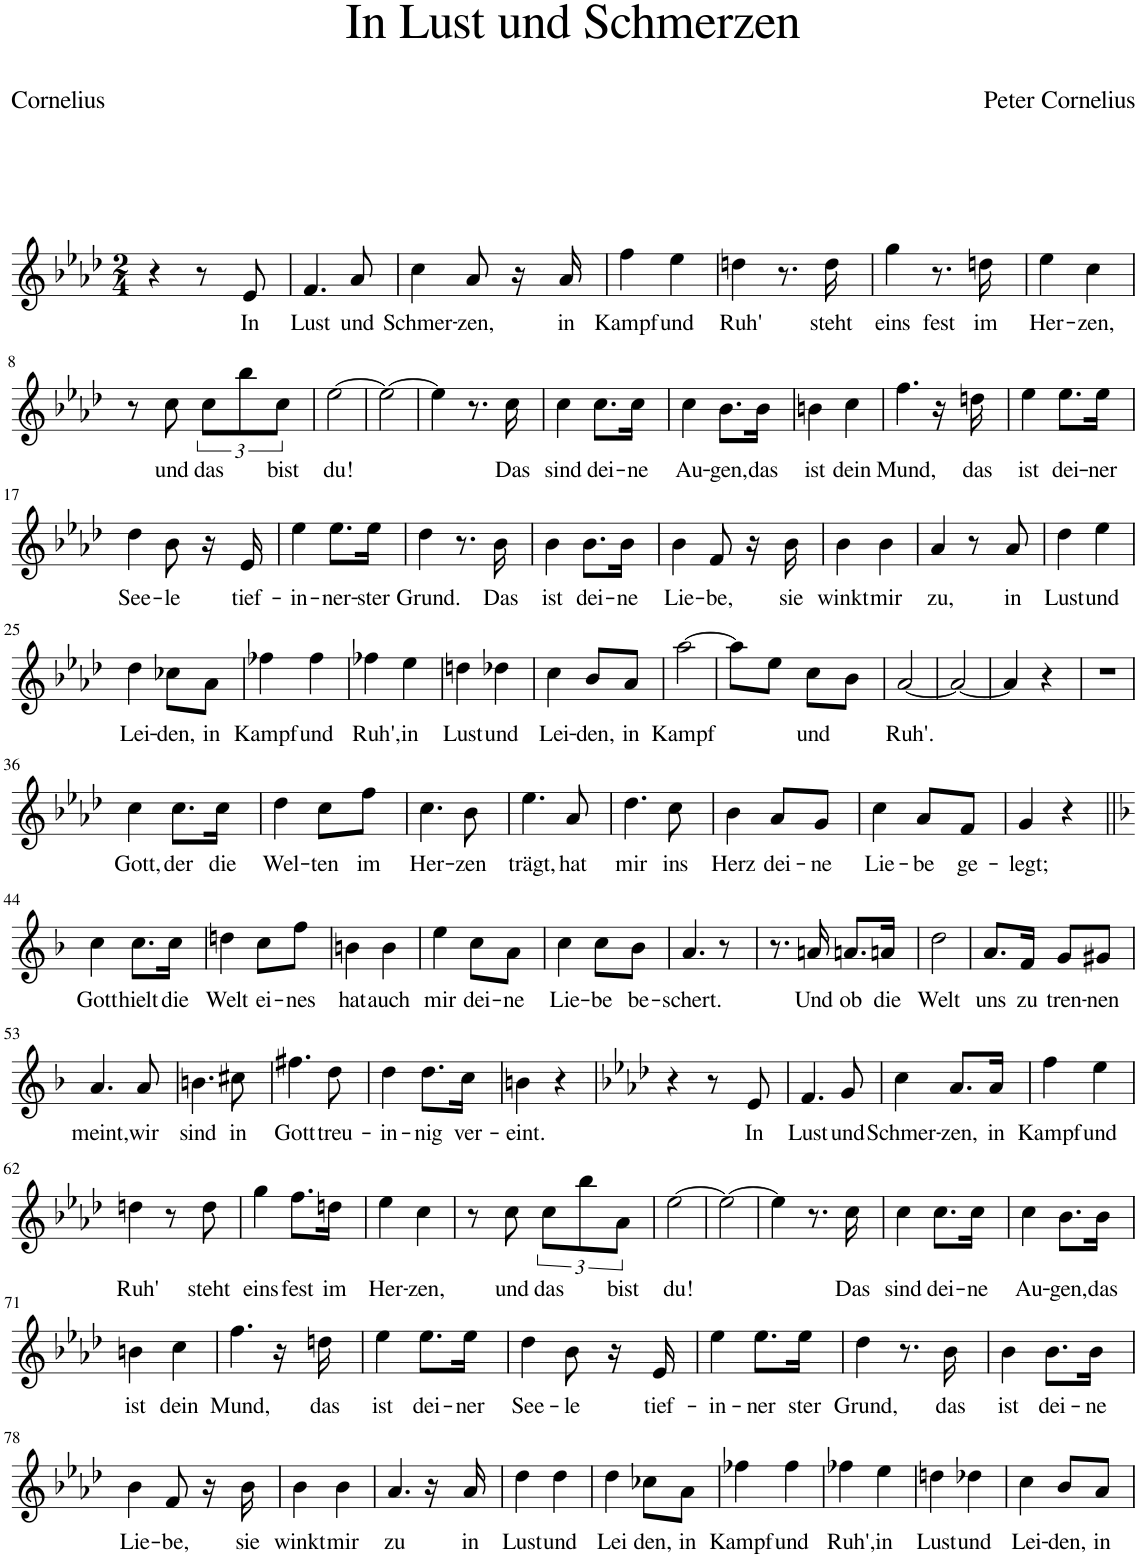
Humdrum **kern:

**kern	**text
*part1	*part1
*staff1	*staff1
*I"Piano	*
*I'Pno	*
*clefG2	*
*k[b-e-a-d-]	*
*M2/4	*
=1	=1
4r	.
8r	.
!	!LO:LY:b
8e-/	In
=2	=2
!	!LO:LY:b
4.f/	Lust
!	!LO:LY:b
8a-/	und
=3	=3
!	!LO:LY:b
4cc\	Schmer-
!	!LO:LY:b
8a-/	-zen,
16r	.
!	!LO:LY:b
16a-/	in
=4	=4
!	!LO:LY:b
4ff\	Kampf
!	!LO:LY:b
4ee-\	und
=5	=5
!	!LO:LY:b
4ddn\	Ruh'
8.r	.
!	!LO:LY:b
16dd\	steht
=6	=6
!	!LO:LY:b
4gg\	eins
!	!LO:LY:b
8.r	fest
!	!LO:LY:b
16ddn\	im
=7	=7
!	!LO:LY:b
4ee-\	Her-
!	!LO:LY:b
4cc\	-zen,
!!LO:LB:g=z
=8	=8
8r	.
!	!LO:LY:b
8cc\	und
!	!LO:LY:b
12cc\L	das
12bb-\	.
!	!LO:LY:b
12cc\J	bist
=9	=9
!	!LO:LY:b
[2ee-\	du!
=10	=10
2ee-\_	.
=11	=11
4ee-\]	.
8.r	.
!	!LO:LY:b
16cc\	Das
=12	=12
!	!LO:LY:b
4cc\	sind
!	!LO:LY:b
8.cc\L	dei-
!	!LO:LY:b
16cc\Jk	-ne
=13	=13
!	!LO:LY:b
4cc\	Au-
!	!LO:LY:b
8.b-\L	-gen,
!	!LO:LY:b
16b-\Jk	das
=14	=14
!	!LO:LY:b
4bn\	ist
!	!LO:LY:b
4cc\	dein
=15	=15
!	!LO:LY:b
4.ff\	Mund,
16r	.
!	!LO:LY:b
16ddn\	das
=16	=16
!	!LO:LY:b
4ee-\	ist
!	!LO:LY:b
8.ee-\L	dei-
!	!LO:LY:b
16ee-\Jk	-ner
!!LO:LB:g=z
=17	=17
!	!LO:LY:b
4dd-\	See-
!	!LO:LY:b
8b-\	-le
16r	.
!	!LO:LY:b
16e-/	tief-
=18	=18
!	!LO:LY:b
4ee-\	-in-
!	!LO:LY:b
8.ee-\L	-ner-
!	!LO:LY:b
16ee-\Jk	-ster
=19	=19
!	!LO:LY:b
4dd-\	Grund.
8.r	.
!	!LO:LY:b
16b-\	Das
=20	=20
!	!LO:LY:b
4b-\	ist
!	!LO:LY:b
8.b-\L	dei-
!	!LO:LY:b
16b-\Jk	-ne
=21	=21
!	!LO:LY:b
4b-\	Lie-
!	!LO:LY:b
8f/	-be,
16r	.
!	!LO:LY:b
16b-\	sie
=22	=22
!	!LO:LY:b
4b-\	winkt
!	!LO:LY:b
4b-\	mir
=23	=23
!	!LO:LY:b
4a-/	zu,
8r	.
!	!LO:LY:b
8a-/	in
=24	=24
!	!LO:LY:b
4dd-\	Lust
!	!LO:LY:b
4ee-\	und
!!LO:LB:g=z
=25	=25
!	!LO:LY:b
4dd-\	Lei-
!	!LO:LY:b
8cc-X\L	-den,
!	!LO:LY:b
8a-\J	in
=26	=26
!	!LO:LY:b
4ff-X\	Kampf
!	!LO:LY:b
4ff-\	und
=27	=27
!	!LO:LY:b
4ff-X\	Ruh',
!	!LO:LY:b
4ee-\	in
=28	=28
!	!LO:LY:b
4ddn\	Lust
!	!LO:LY:b
4dd-X\	und
=29	=29
!	!LO:LY:b
4cc\	Lei-
!	!LO:LY:b
8b-/L	-den,
!	!LO:LY:b
8a-/J	in
=30	=30
!	!LO:LY:b
[2aa-\	Kampf
=31	=31
8aa-\L]	.
8ee-\J	.
!	!LO:LY:b
8cc\L	und
8b-\J	.
=32	=32
!	!LO:LY:b
[2a-/	Ruh'.
=33	=33
2a-/_	.
=34	=34
4a-/]	.
4r	.
=35	=35
2r	.
!!LO:LB:g=z
=36	=36
!	!LO:LY:b
4cc\	Gott,
!	!LO:LY:b
8.cc\L	der
!	!LO:LY:b
16cc\Jk	die
=37	=37
!	!LO:LY:b
4dd-\	Wel-
!	!LO:LY:b
8cc\L	-ten
!	!LO:LY:b
8ff\J	im
=38	=38
!	!LO:LY:b
4.cc\	Her-
!	!LO:LY:b
8b-\	-zen
=39	=39
!	!LO:LY:b
4.ee-\	trägt,
!	!LO:LY:b
8a-/	hat
=40	=40
!	!LO:LY:b
4.dd-\	mir
!	!LO:LY:b
8cc\	ins
=41	=41
!	!LO:LY:b
4b-\	Herz
!	!LO:LY:b
8a-/L	dei-
!	!LO:LY:b
8g/J	-ne
=42	=42
!	!LO:LY:b
4cc\	Lie-
!	!LO:LY:b
8a-/L	-be
!	!LO:LY:b
8f/J	ge-
=43	=43
!	!LO:LY:b
4g/	-legt;
4r	.
!!LO:LB:g=z
=44||	=44||
*k[b-]	*
!	!LO:LY:b
4cc\	Gott
!	!LO:LY:b
8.cc\L	hielt
!	!LO:LY:b
16cc\Jk	die
=45	=45
!	!LO:LY:b
4ddn\	Welt
!	!LO:LY:b
8cc\L	ei-
!	!LO:LY:b
8ff\J	-nes
=46	=46
!	!LO:LY:b
4bn\	hat
!	!LO:LY:b
4b\	auch
=47	=47
!	!LO:LY:b
4ee\	mir
!	!LO:LY:b
8cc\L	dei-
!	!LO:LY:b
8a\J	-ne
=48	=48
!	!LO:LY:b
4cc\	Lie-
!	!LO:LY:b
8cc\L	-be
!	!LO:LY:b
8b-\J	be-
=49	=49
!	!LO:LY:b
4.a/	-schert.
8r	.
=50	=50
8.r	.
!	!LO:LY:b
16an/	Und
!	!LO:LY:b
8.an/L	ob
!	!LO:LY:b
16an/Jk	die
=51	=51
!	!LO:LY:b
2dd\	Welt
=52	=52
!	!LO:LY:b
8.a/L	uns
!	!LO:LY:b
16f/Jk	zu
!	!LO:LY:b
8g/L	tren-
!	!LO:LY:b
8g#X/J	-nen
!!LO:LB:g=z
=53	=53
!	!LO:LY:b
4.a/	meint,
!	!LO:LY:b
8a/	wir
=54	=54
!	!LO:LY:b
4.bn\	sind
!	!LO:LY:b
8cc#X\	in
=55	=55
!	!LO:LY:b
4.ff#X\	Gott
!	!LO:LY:b
8dd\	treu-
=56	=56
!	!LO:LY:b
4dd\	-in-
!	!LO:LY:b
8.dd\L	-nig
!	!LO:LY:b
16cc\Jk	ver-
=57	=57
!	!LO:LY:b
4bn\	-eint.
4r	.
=58	=58
*k[b-e-a-d-]	*
4r	.
8r	.
!	!LO:LY:b
8e-/	In
=59	=59
!	!LO:LY:b
4.f/	Lust
!	!LO:LY:b
8g/	und
=60	=60
!	!LO:LY:b
4cc\	Schmer-
!	!LO:LY:b
8.a-/L	-zen,
!	!LO:LY:b
16a-/Jk	in
=61	=61
!	!LO:LY:b
4ff\	Kampf
!	!LO:LY:b
4ee-\	und
!!LO:LB:g=z
=62	=62
!	!LO:LY:b
4ddn\	Ruh'
8r	.
!	!LO:LY:b
8dd\	steht
=63	=63
!	!LO:LY:b
4gg\	eins
!	!LO:LY:b
8.ff\L	fest
!	!LO:LY:b
16ddn\Jk	im
=64	=64
!	!LO:LY:b
4ee-\	Her-
!	!LO:LY:b
4cc\	-zen,
=65	=65
8r	.
!	!LO:LY:b
8cc\	und
!	!LO:LY:b
12cc\L	das
12bb-\	.
!	!LO:LY:b
12a-\J	bist
=66	=66
!	!LO:LY:b
[2ee-\	du!
=67	=67
2ee-\_	.
=68	=68
4ee-\]	.
8.r	.
!	!LO:LY:b
16cc\	Das
=69	=69
!	!LO:LY:b
4cc\	sind
!	!LO:LY:b
8.cc\L	dei-
!	!LO:LY:b
16cc\Jk	-ne
=70	=70
!	!LO:LY:b
4cc\	Au-
!	!LO:LY:b
8.b-\L	-gen,
!	!LO:LY:b
16b-\Jk	das
!!LO:LB:g=z
=71	=71
!	!LO:LY:b
4bn\	ist
!	!LO:LY:b
4cc\	dein
=72	=72
!	!LO:LY:b
4.ff\	Mund,
16r	.
!	!LO:LY:b
16ddn\	das
=73	=73
!	!LO:LY:b
4ee-\	ist
!	!LO:LY:b
8.ee-\L	dei-
!	!LO:LY:b
16ee-\Jk	-ner
=74	=74
!	!LO:LY:b
4dd-\	See-
!	!LO:LY:b
8b-\	-le
16r	.
!	!LO:LY:b
16e-/	tief-
=75	=75
!	!LO:LY:b
4ee-\	-in-
!	!LO:LY:b
8.ee-\L	-ner
!	!LO:LY:b
16ee-\Jk	-ster
=76	=76
!	!LO:LY:b
4dd-\	Grund,
8.r	.
!	!LO:LY:b
16b-\	das
=77	=77
!	!LO:LY:b
4b-\	ist
!	!LO:LY:b
8.b-\L	dei-
!	!LO:LY:b
16b-\Jk	-ne
!!LO:LB:g=z
=78	=78
!	!LO:LY:b
4b-\	Lie-
!	!LO:LY:b
8f/	-be,
16r	.
!	!LO:LY:b
16b-\	sie
=79	=79
!	!LO:LY:b
4b-\	winkt
!	!LO:LY:b
4b-\	mir
=80	=80
!	!LO:LY:b
4.a-/	zu
16r	.
!	!LO:LY:b
16a-/	in
=81	=81
!	!LO:LY:b
4dd-\	Lust
!	!LO:LY:b
4dd-\	und
=82	=82
!	!LO:LY:b
4dd-\	Lei
!	!LO:LY:b
8cc-X\L	-den,
!	!LO:LY:b
8a-\J	in
=83	=83
!	!LO:LY:b
4ff-X\	Kampf
!	!LO:LY:b
4ff-\	und
=84	=84
!	!LO:LY:b
4ff-X\	Ruh',
!	!LO:LY:b
4ee-\	in
=85	=85
!	!LO:LY:b
4ddn\	Lust
!	!LO:LY:b
4dd-X\	und
=86	=86
!	!LO:LY:b
4cc\	Lei-
!	!LO:LY:b
8b-/L	-den,
!	!LO:LY:b
8a-/J	in
=	=
*-	*-
